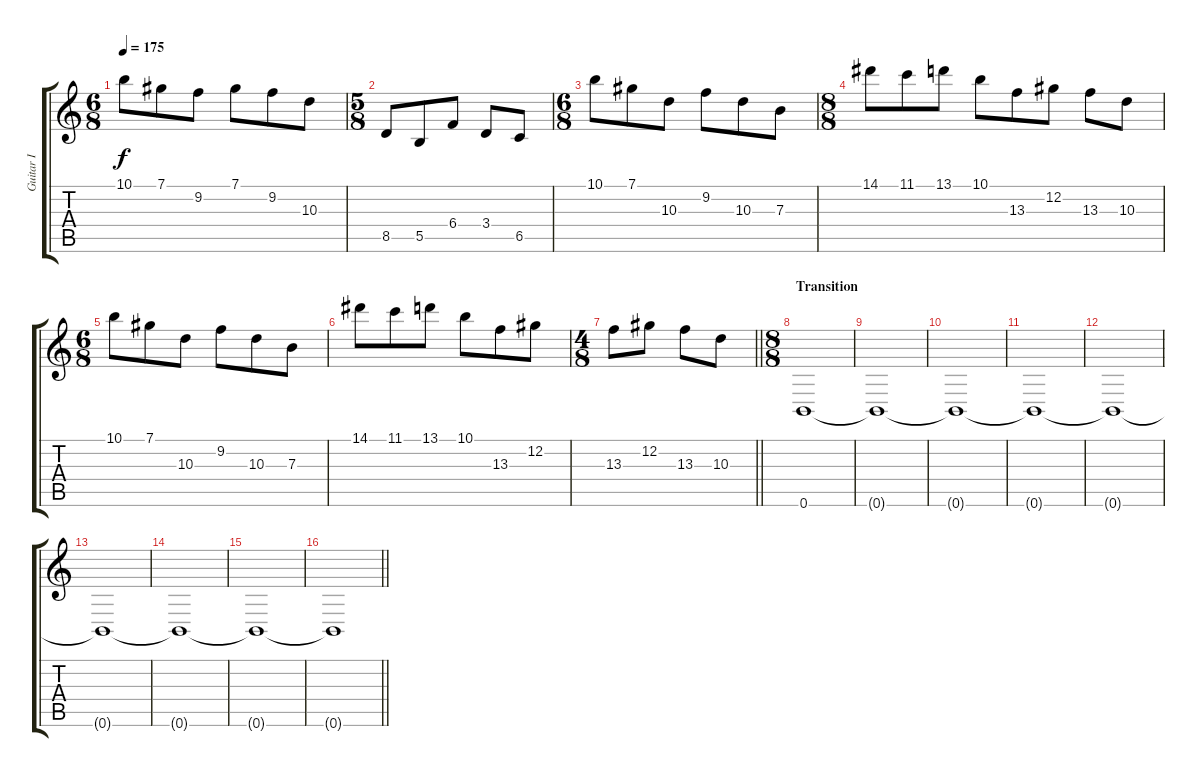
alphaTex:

\track ("Guitar I" "Guitar I") {instrument distortionguitar}
\staff {score tabs}
\tuning (Db4 Ab3 E3 B2 Gb2 B1) {hide}
\ts (6 8)
\tempo 175
\clef g2
\ks c
10.1.8{dy f} 7.1.8 9.2.8 7.1.8 9.2.8 10.3.8 |
\ts (5 8)
8.5.8 5.5.8 6.4.8 3.4.8 6.5.8 |
\ts (6 8)
10.1.8 7.1.8 10.3.8 9.2.8 10.3.8 7.3.8 |
\ts (8 8)
14.1.8 11.1.8 13.1.8 10.1.8 13.3.8 12.2.8 13.3.8 10.3.8 |
\ts (6 8)
10.1.8 7.1.8 10.3.8 9.2.8 10.3.8 7.3.8 |
14.1.8 11.1.8 13.1.8 10.1.8 13.3.8 12.2.8 |
\ts (4 8)
\barLineRight lightlight
13.3.8 12.2.8 13.3.8 10.3.8 |
\ts (8 8)
\section ("" "Transition")
0.6.1 |
0.6{t}.1 |
0.6{t}.1 |
0.6{t}.1 |
0.6{t}.1 |
0.6{t}.1 |
0.6{t}.1 |
0.6{t}.1 |
\barLineRight lightlight
0.6{t}.1
